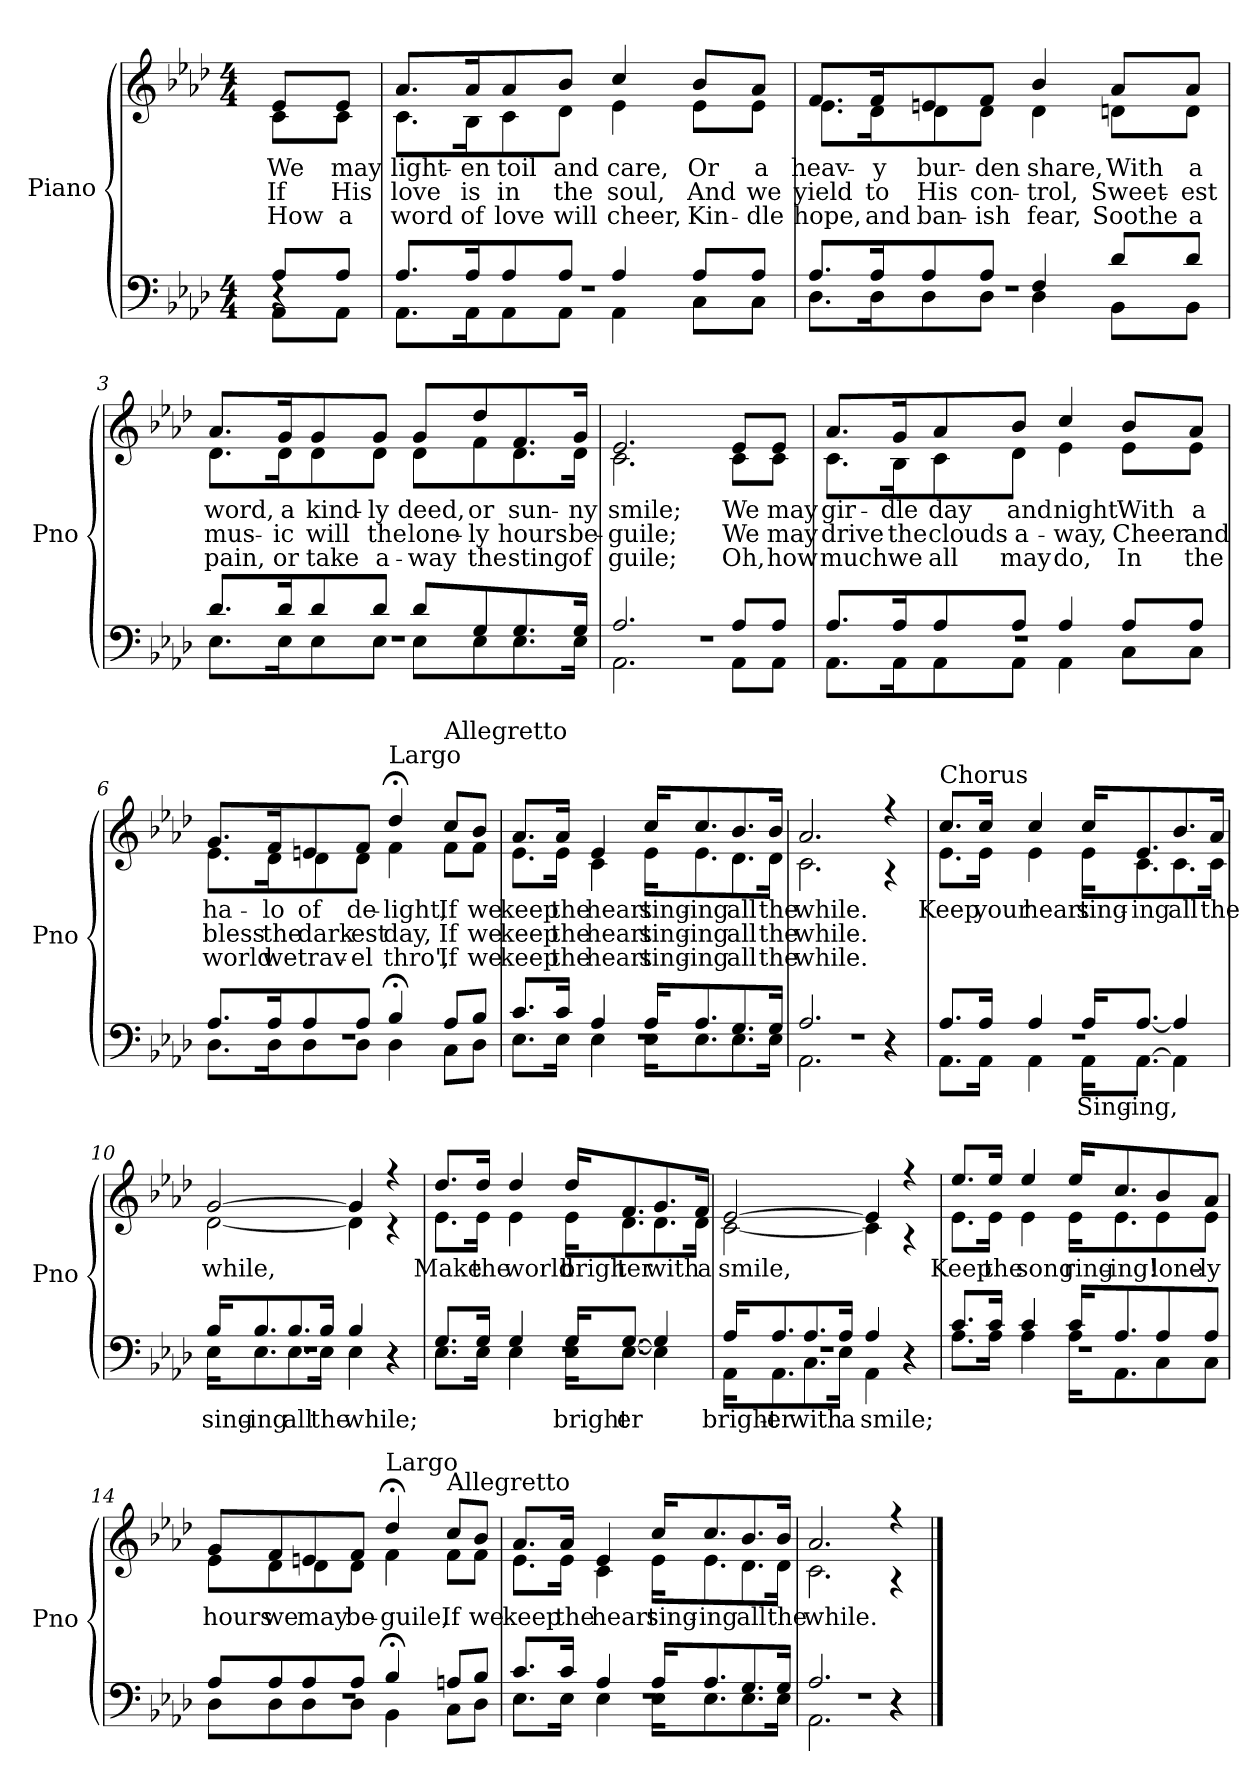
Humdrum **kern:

**kern	**text	**kern	**text	**text	**text
*part1	*part1	*part1	*part1	*part1	*part1
*staff2	*staff2	*staff1	*staff1	*staff1	*staff1
*I"Piano	*	*	*	*	*
*I'Pno	*	*	*	*	*
*clefF4	*	*clefG2	*	*	*
*k[b-e-a-d-]	*	*k[b-e-a-d-]	*	*	*
*A-:	*	*A-:	*	*	*
*M4/4	*	*M4/4	*	*	*
=	=	=	=	=	=
.	.	8qe-/yy	1.	2.	3.
*^	*	*^	*	*	*
*	*^	*	*	*	*	*	*
4r	8A-/L	8AA-\L	.	8e-/L	8c\L	We	If	How
.	8A-/J	8AA-\J	.	8e-/J	8c\J	may	His	a
=1	=1	=1	=1	=1	=1	=1	=1	=1
1r	8.A-/L	8.AA-\L	.	8.a-/L	8.c\L	light-	love	word
.	16A-/K	16AA-\K	.	16a-/K	16B-\K	en	is	of
.	8A-/	8AA-\	.	8a-/	8c\	toil	in	love
.	8A-/J	8AA-\J	.	8b-/J	8d-\J	and	the	will
.	4A-/	4AA-\	.	4cc/	4e-\	care,	soul,	cheer,
.	8A-/L	8C\L	.	8b-/L	8e-\L	Or	And	Kin-
.	8A-/J	8C\J	.	8a-/J	8e-\J	a	we	dle
!!LO:LB:g=z	!!
=2	=2	=2	=2	=2	=2	=2	=2	=2
1r	8.A-/L	8.D-\L	.	8.f/L	8.e-\L	heav-	yield	hope,
.	16A-/K	16D-\K	.	16f/K	16d-\K	y	to	and
.	8A-/	8D-\	.	8en/	8d-\	bur-	His	ban-
.	8A-/J	8D-\J	.	8f/J	8d-\J	den	con-	ish
.	4F/	4D-\	.	4b-/	4d-\	share,	trol,	fear,
.	8d-/L	8BB-\L	.	8a-/L	8dn\L	With	Sweet-	Soothe
.	8d-/J	8BB-\J	.	8a-/J	8d\J	a	est	a
!!LO:LB:g=z	!!
=3	=3	=3	=3	=3	=3	=3	=3	=3
1r	8.d-/L	8.E-\L	.	8.a-/L	8.d-\L	word,	mus-	pain,
.	16d-/K	16E-\K	.	16g/K	16d-\K	a	ic	or
.	8d-/	8E-\	.	8g/	8d-\	kind-	will	take
.	8d-/J	8E-\J	.	8g/J	8d-\J	ly	the	a-
.	8d-/L	8E-\L	.	8g/L	8d-\L	deed,	lone-	way
.	8G/	8E-\	.	8dd-/	8f\	or	ly	the
.	8.G/	8.E-\	.	8.f/	8.d-\	sun-	hours	sting
.	16G/Jk	16E-\Jk	.	16g/Jk	16d-\Jk	ny	be-	of
=4	=4	=4	=4	=4	=4	=4	=4	=4
1r	2.A-/	2.AA-\	.	2.e-/	2.c\	smile;	guile;	guile;
.	8A-/L	8AA-\L	.	8e-/L	8c\L	We	We	Oh,
.	8A-/J	8AA-\J	.	8e-/J	8c\J	may	may	how
!!LO:PB:g=z	!!
=5	=5	=5	=5	=5	=5	=5	=5	=5
1r	8.A-/L	8.AA-\L	.	8.a-/L	8.c\L	gir-	drive	much
.	16A-/K	16AA-\K	.	16g/K	16B-\K	dle	the	we
.	8A-/	8AA-\	.	8a-/	8c\	day	clouds	all
.	8A-/J	8AA-\J	.	8b-/J	8d-\J	and	a-	may
.	4A-/	4AA-\	.	4cc/	4e-\	night	way,	do,
.	8A-/L	8C\L	.	8b-/L	8e-\L	With	Cheer	In
.	8A-/J	8C\J	.	8a-/J	8e-\J	a	and	the
!!LO:LB:g=z	!!
=6	=6	=6	=6	=6	=6	=6	=6	=6
1r	8.A-/L	8.D-\L	.	8.g/L	8.e-\L	ha-	bless	world
.	16A-/K	16D-\K	.	16f/K	16d-\K	lo	the	we
.	8A-/	8D-\	.	8en/	8d-\	of	dark-	trav-
.	8A-/J	8D-\J	.	8f/J	8d-\J	de-	est	el
!	!	!	!	!LO:TX:a:t=Largo	!	!	!	!
.	4B-/	4D-;\	.	4dd-;</	4f\	light,	day,	thro',
!	!	!	!	!LO:TX:a:t=Allegretto	!	!	!	!
.	8A-/L	8C\L	.	8cc/L	8f\L	If	If	If
.	8B-/J	8D-\J	.	8b-/J	8f\J	we	we	we
!!LO:LB:g=z	!!
=7	=7	=7	=7	=7	=7	=7	=7	=7
1r	8.c/L	8.E-\L	.	8.a-/L	8.e-\L	keep	keep	keep
.	16c/Jk	16E-\Jk	.	16a-/Jk	16e-\Jk	the	the	the
.	4A-/	4E-\	.	4e-/	4c\	heart	heart	heart
.	16A-/KL	16E-\KL	.	16cc/KL	16e-\KL	sing-	sing-	sing-
.	8.A-/	8.E-\	.	8.cc/	8.e-\	ing	ing	ing
.	8.G/	8.E-\	.	8.b-/	8.d-\	all	all	all
.	16G/Jk	16E-\Jk	.	16b-/Jk	16d-\Jk	the	the	the
=8	=8	=8	=8	=8	=8	=8	=8	=8
1r	2.A-/	2.AA-\	.	2.a-/	2.c\	while.	while.	while.
.	4r	4r	.	4r	4r	.	.	.
!!LO:PB:g=z	!!
=9	=9	=9	=9	=9	=9	=9	=9	=9
!	!	!	!	!LO:TX:a:t=Chorus	!	!	!	!
1r	8.A-/L	8.AA-\L	.	8.cc/L	8.e-\L	Keep	.	.
.	16A-/Jk	16AA-\Jk	.	16cc/Jk	16e-\Jk	your	.	.
.	4A-/	4AA-\	.	4cc/	4e-\	heart	.	.
.	16A-/KL	16AA-\KL	Sing-	16cc/KL	16e-\KL	sing-	.	.
.	[8.A-/J	[8.AA-\J	-ing,	8.e-/	8.c\	ing	.	.
.	4A-/]	4AA-\]	.	8.b-/	8.c\	all	.	.
.	.	.	.	16a-/Jk	16c\Jk	the	.	.
!!LO:LB:g=z	!!
=10	=10	=10	=10	=10	=10	=10	=10	=10
1r	16B-/KL	16E-\KL	sing-	[2g/	[2d-\	while,	.	.
.	8.B-/	8.E-\	-ing	.	.	.	.	.
.	8.B-/	8.E-\	all	.	.	.	.	.
.	16B-/Jk	16E-\Jk	the	.	.	.	.	.
.	4B-/	4E-\	while;	4g/]	4d-\]	.	.	.
.	4r	4r	.	4r	4r	.	.	.
!!LO:LB:g=z	!!
=11	=11	=11	=11	=11	=11	=11	=11	=11
1r	8.G/L	8.E-\L	.	8.dd-/L	8.e-\L	Make	.	.
.	16G/Jk	16E-\Jk	.	16dd-/Jk	16e-\Jk	the	.	.
.	4G/	4E-\	.	4dd-/	4e-\	world	.	.
.	16G/KL	16E-\KL	bright-	16dd-/KL	16e-\KL	brigh-	.	.
.	[8.G/J	[8.E-\J	-er	8.f/	8.d-\	ter	.	.
.	4G/]	4E-\]	.	8.g/	8.d-\	with	.	.
.	.	.	.	16f/Jk	16d-\Jk	a	.	.
!!LO:PB:g=z	!!
=12	=12	=12	=12	=12	=12	=12	=12	=12
1r	16A-/KL	16AA-\KL	bright-	[2e-/	[2c\	smile,	.	.
.	8.A-/	8.AA-\	-er	.	.	.	.	.
.	8.A-/	8.C\	with	.	.	.	.	.
.	16A-/Jk	16E-\Jk	a	.	.	.	.	.
.	4A-/	4AA-\	smile;	4e-/]	4c\]	.	.	.
.	4r	4r	.	4r	4r	.	.	.
!!LO:LB:g=z	!!
=13	=13	=13	=13	=13	=13	=13	=13	=13
1r	8.c/L	8.A-\L	.	8.ee-/L	8.e-\L	Keep	.	.
.	16c/Jk	16A-\Jk	.	16ee-/Jk	16e-\Jk	the	.	.
.	4c/	4A-\	.	4ee-/	4e-\	song	.	.
.	16c/KL	16A-\KL	.	16ee-/KL	16e-\KL	ring-	.	.
.	8.A-/	8.AA-\	.	8.cc/	8.e-\	ing!	.	.
.	8A-/	8C\	.	8b-/	8e-\	lone-	.	.
.	8A-/J	8C\J	.	8a-/J	8e-\J	ly	.	.
!!LO:LB:g=z	!!
=14	=14	=14	=14	=14	=14	=14	=14	=14
1r	8A-/L	8D-\L	.	8g/L	8e-\L	hours	.	.
.	8A-/	8D-\	.	8f/	8d-\	we	.	.
.	8A-/	8D-\	.	8en/	8d-\	may	.	.
.	8A-/J	8D-\J	.	8f/J	8d-\J	be-	.	.
!	!	!	!	!LO:TX:a:t=Largo	!	!	!	!
.	4B-/	4BB-;\	.	4dd-;</	4f\	guile,	.	.
!	!	!	!	!LO:TX:a:t=Allegretto	!	!	!	!
.	8An/L	8C\L	.	8cc/L	8f\L	If	.	.
.	8B-/J	8D-\J	.	8b-/J	8f\J	we	.	.
!!LO:LB:g=z	!!
=15	=15	=15	=15	=15	=15	=15	=15	=15
1r	8.c/L	8.E-\L	.	8.a-/L	8.e-\L	keep	.	.
.	16c/Jk	16E-\Jk	.	16a-/Jk	16e-\Jk	the	.	.
.	4A-/	4E-\	.	4e-/	4c\	heart	.	.
.	16A-/KL	16E-\KL	.	16cc/KL	16e-\KL	sing-	.	.
.	8.A-/	8.E-\	.	8.cc/	8.e-\	ing	.	.
.	8.G/	8.E-\	.	8.b-/	8.d-\	all	.	.
.	16G/Jk	16E-\Jk	.	16b-/Jk	16d-\Jk	the	.	.
=16	=16	=16	=16	=16	=16	=16	=16	=16
1r	2.A-/	2.AA-\	.	2.a-/	2.c\	while.	.	.
.	4r	4r	.	4r	4r	.	.	.
*v	*v	*v	*	*	*	*	*	*
*	*	*v	*v	*	*	*
==	==	==	==	==	==
*-	*-	*-	*-	*-	*-
